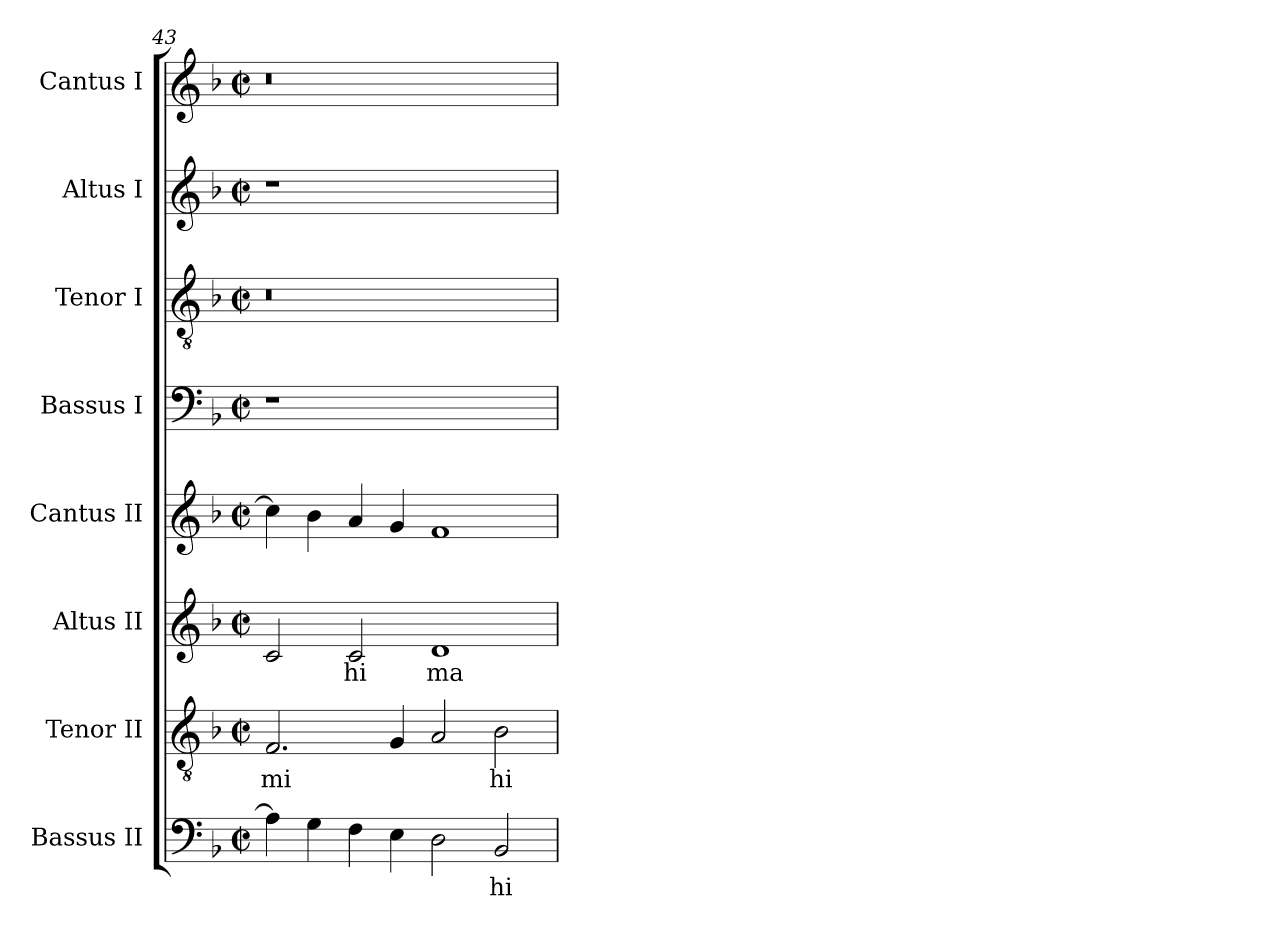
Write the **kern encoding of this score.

**kern	**text	**kern	**text	**kern	**text	**kern	**text	**kern	**kern	**kern	**kern
*part8	*part8	*part7	*part7	*part6	*part6	*part5	*part5	*part4	*part3	*part2	*part1
*staff8	*staff8	*staff7	*staff7	*staff6	*staff6	*staff5	*staff5	*staff4	*staff3	*staff2	*staff1
*I"Bassus II	*	*I"Tenor II	*	*I"Altus II	*	*I"Cantus II	*	*I"Bassus I	*I"Tenor I	*I"Altus I	*I"Cantus I
*clefF4	*	*clefGv2	*	*clefG2	*	*clefG2	*	*clefF4	*clefGv2	*clefG2	*clefG2
*k[b-]	*	*k[b-]	*	*k[b-]	*	*k[b-]	*	*k[b-]	*k[b-]	*k[b-]	*k[b-]
*F:	*	*F:	*	*F:	*	*F:	*	*F:	*F:	*F:	*F:
*M2/2	*	*M2/2	*	*M2/2	*	*M2/2	*	*M2/2	*M2/2	*M2/2	*M2/2
*met(c|)	*	*met(c|)	*	*met(c|)	*	*met(c|)	*	*met(c|)	*met(c|)	*met(c|)	*met(c|)
=43	=43	=43	=43	=43	=43	=43	=43	=43	=43	=43	=43
!	!LO:LY:b:cj	!	!LO:LY:b:cj	!	!LO:LY:b:cj	!	!LO:LY:b:cj	!	!	!	!
4A\]	.	2.F/	mi-	2c/	.	4cc\]	--	1r	0r	1r	0r
!	!LO:LY:b:cj	!	!	!	!	!	!LO:LY:b:cj	!	!	!	!
4G\	.	.	.	.	.	4b-\	--	.	.	.	.
!	!LO:LY:b:cj	!	!	!	!LO:LY:b:cj	!	!LO:LY:b:cj	!	!	!	!
4F\	.	.	.	2c/	hi	4a/	--	.	.	.	.
!	!LO:LY:b:cj	!	!LO:LY:b:cj	!	!	!	!LO:LY:b:cj	!	!	!	!
4E\	.	4G/	--	.	.	4g/	--	.	.	.	.
!	!LO:LY:b:cj	!	!LO:LY:b:cj	!	!LO:LY:b:cj	!	!LO:LY:b:cj	!	!	!	!
2D\	.	2A/	--	1d	ma	1f	--	1ryy	.	1ryy	.
!	!LO:LY:b:cj	!	!LO:LY:b:cj	!	!	!	!	!	!	!	!
2BB-/	hi	2B-\	-hi	.	.	.	.	.	.	.	.
=	=	=	=	=	=	=	=	=	=	=	=
*-	*-	*-	*-	*-	*-	*-	*-	*-	*-	*-	*-
